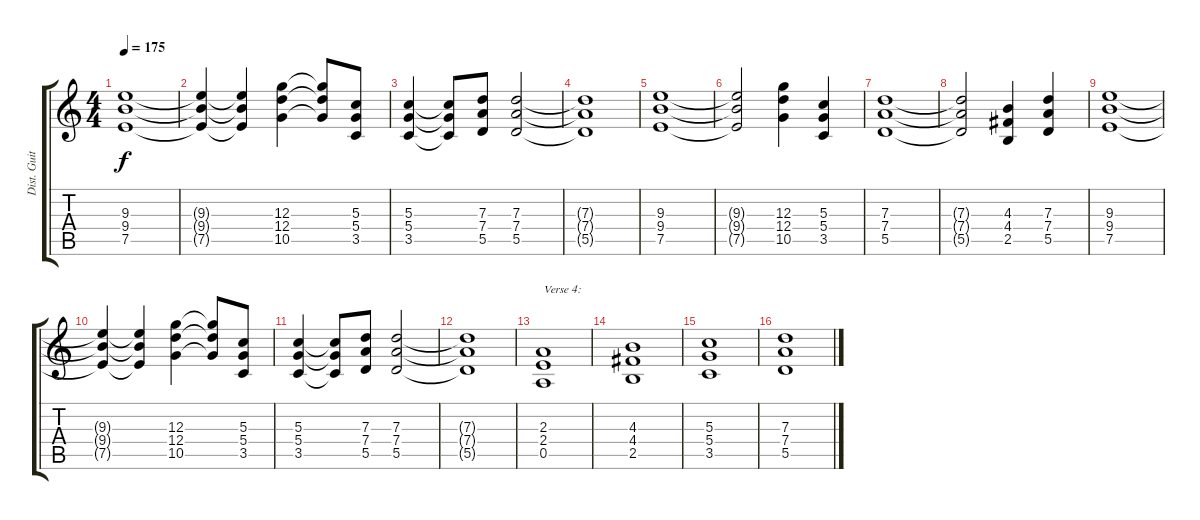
\track ("Dist. Guitar 1" "Dist. Guit") {instrument distortionguitar}
\staff {score tabs}
\tuning (E4 B3 G3 D3 A2 E2) {hide}
\ts (4 4)
\tempo 175
\clef g2
\ks c
(9.3 9.4 7.5).1{dy f} |
(9.3{t} 9.4{t} 7.5{t}).4 (9.3{t} 9.4{t} 7.5{t}).4 (12.3 12.4 10.5).4 (12.3{t} 12.4{t} 10.5{t}).8 (5.3 5.4 3.5).8 |
(5.3 5.4 3.5).4 (5.3{t} 5.4{t} 3.5{t}).8 (7.3 7.4 5.5).8 (7.3 7.4 5.5).2 |
(7.3{t} 7.4{t} 5.5{t}).1 |
(9.3 9.4 7.5).1 |
(9.3{t} 9.4{t} 7.5{t}).2 (12.3 12.4 10.5).4 (5.3 5.4 3.5).4 |
(7.3 7.4 5.5).1 |
(7.3{t} 7.4{t} 5.5{t}).2 (4.3 4.4 2.5).4 (7.3 7.4 5.5).4 |
(9.3 9.4 7.5).1 |
(9.3{t} 9.4{t} 7.5{t}).4 (9.3{t} 9.4{t} 7.5{t}).4 (12.3 12.4 10.5).4 (12.3{t} 12.4{t} 10.5{t}).8 (5.3 5.4 3.5).8 |
(5.3 5.4 3.5).4 (5.3{t} 5.4{t} 3.5{t}).8 (7.3 7.4 5.5).8 (7.3 7.4 5.5).2 |
(7.3{t} 7.4{t} 5.5{t}).1 |
(2.3 2.4 0.5).1{txt "Verse 4:" volume 10 instrument distortionguitar} |
(4.3 4.4 2.5).1 |
(5.3 5.4 3.5).1 |
(7.3 7.4 5.5).1
